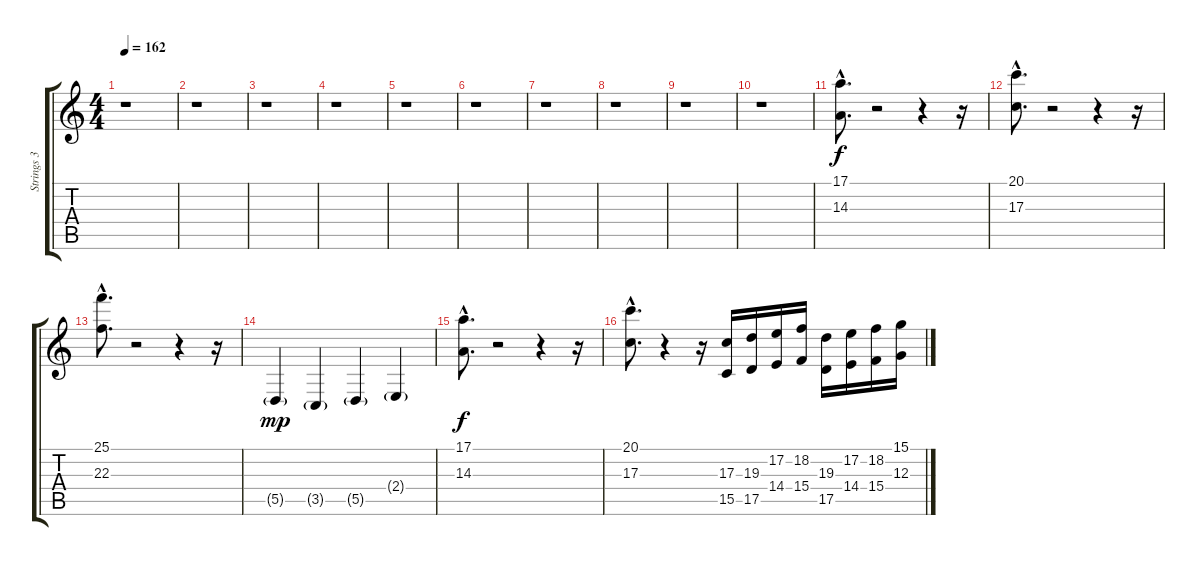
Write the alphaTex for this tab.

\track ("Strings 3" "Strings 3") {instrument stringensemble1}
\staff {score tabs}
\tuning (E4 B3 G3 D3 A2 E2) {hide}
\ts (4 4)
\tempo 162
\clef g2
\ks c
r.1{dy f} |
r.1 |
r.1 |
r.1 |
r.1 |
r.1 |
r.1 |
r.1 |
r.1 |
r.1 |
\section ("" "")
(17.1{hac} 14.3{hac}).8{d} r.2 r.4 r.16 |
(20.1{hac} 17.3{hac}).8{d} r.2 r.4 r.16 |
(25.1{hac} 22.3{hac}).8{d} r.2 r.4 r.16 |
5.5{g}.4{dy mp} 3.5{g}.4 5.5{g}.4 2.4{g}.4 |
\section ("" "")
(17.1{hac} 14.3{hac}).8{d dy f} r.2 r.4 r.16 |
(20.1{hac} 17.3{hac}).8{d} r.4 r.16 (17.3 15.5).16 (19.3 17.5).16 (17.2 14.4).16 (18.2 15.4).16 (19.3 17.5).16 (17.2 14.4).16 (18.2 15.4).16 (15.1 12.3).16
